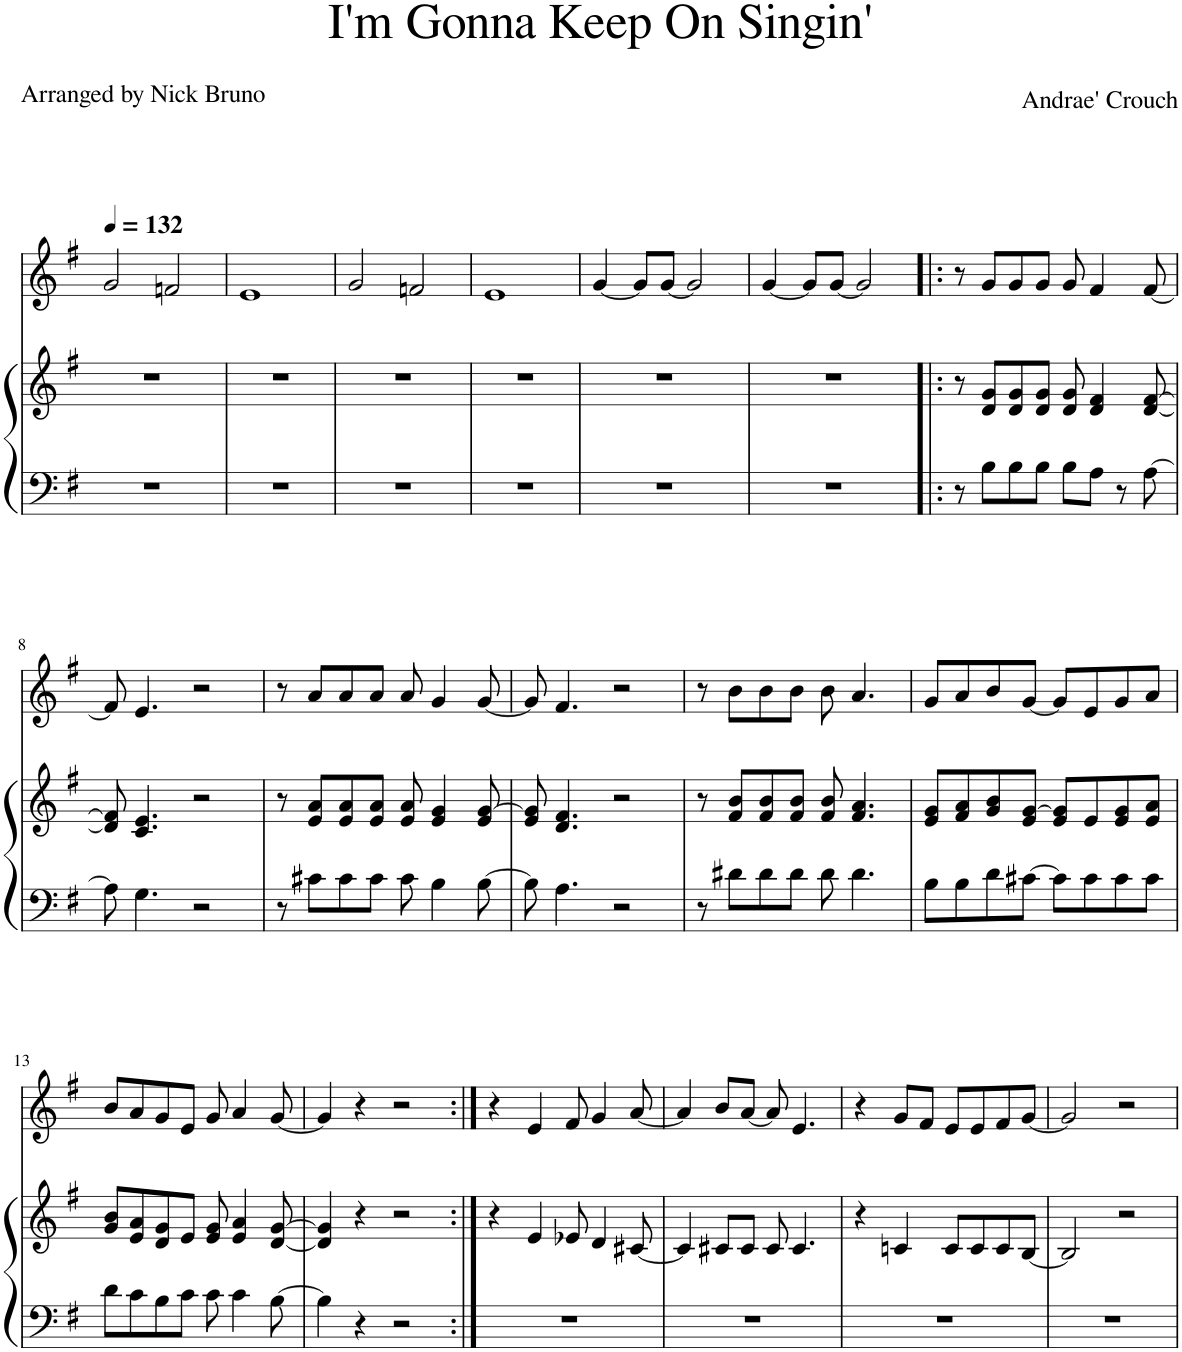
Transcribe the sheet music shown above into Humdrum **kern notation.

**kern	**kern	**kern
*part2	*part2	*part1
*staff3	*staff2	*staff1
*I"Pipe Organ	*	*I"Voice
*I'P Org	*	*
*clefF4	*clefG2	*clefG2
*k[f#]	*k[f#]	*k[f#]
*M4/4	*M4/4	*M4/4
*MM132	*MM132	*MM132
=1	=1	=1
1r	1r	2g/
.	.	2fn/
=2	=2	=2
1r	1r	1e
=3	=3	=3
1r	1r	2g/
.	.	2fn/
=4	=4	=4
1r	1r	1e
=5	=5	=5
1r	1r	[4g/
.	.	8g/L]
.	.	[8g/J
.	.	2g/]
=6	=6	=6
1r	1r	[4g/
.	.	8g/L]
.	.	[8g/J
.	.	2g/]
=7!|:	=7!|:	=7!|:
8r	8r	8r
8B\L	8d/ 8g/L	8g/L
8B\	8d/ 8g/	8g/
8B\J	8d/ 8g/J	8g/J
8B\L	8d/ 8g/	8g/
8A\J	4d/ 4f#/	4f#/
8r	.	.
[8A\	[8d/ [8f#/	[8f#/
!!LO:LB:g=z
=8	=8	=8
8A\]	8d/] 8f#/]	8f#/]
4.G\	4.c/ 4.e/	4.e/
2r	2r	2r
=9	=9	=9
8r	8r	8r
8c#X\L	8e/ 8a/L	8a/L
8c#\	8e/ 8a/	8a/
8c#\J	8e/ 8a/J	8a/J
8c#\	8e/ 8a/	8a/
4B\	4e/ 4g/	4g/
[8B\	8e/ [8g/	[8g/
=10	=10	=10
8B\]	8e/ 8g/]	8g/]
4.A\	4.d/ 4.f#/	4.f#/
2r	2r	2r
=11	=11	=11
8r	8r	8r
8d#X\L	8f#/ 8b/L	8b\L
8d#\	8f#/ 8b/	8b\
8d#\J	8f#/ 8b/J	8b\J
8d#\	8f#/ 8b/	8b\
4.d#\	4.f#/ 4.a/	4.a/
=12	=12	=12
8B\L	8e/ 8g/L	8g/L
8B\	8f#/ 8a/	8a/
8d\	8g/ 8b/	8b/
[8c#X\J	8e/ [8g/J	[8g/J
8c#\L]	8e/ 8g/]L	8g/L]
8c#\	8e/	8e/
8c#\	8e/ 8g/	8g/
8c#\J	8e/ 8a/J	8a/J
!!LO:LB:g=z
=13	=13	=13
8d\L	8g/ 8b/L	8b/L
8c\	8e/ 8a/	8a/
8B\	8d/ 8g/	8g/
8c\J	8e/J	8e/J
8c\	8e/ 8g/	8g/
4c\	4e/ 4a/	4a/
[8B\	[8d/ [8g/	[8g/
=14	=14	=14
4B\]	4d/] 4g/]	4g/]
4r	4r	4r
2r	2r	2r
=15:|!	=15:|!	=15:|!
1r	4r	4r
.	4e/	4e/
.	8e-X/	8f#/
.	4d/	4g/
.	[8c#X/	[8a/
=16	=16	=16
1r	4c#/]	4a/]
.	8c#X/L	8b/L
.	8c#/J	[8a/J
.	8c#/	8a/]
.	4.c#/	4.e/
=17	=17	=17
1r	4r	4r
.	4cn/	8g/L
.	.	8f#/J
.	8c/L	8e/L
.	8c/	8e/
.	8c/	8f#/
.	[8B/J	[8g/J
=18	=18	=18
1r	2B/]	2g/]
.	2r	2r
=	=	=
*-	*-	*-
